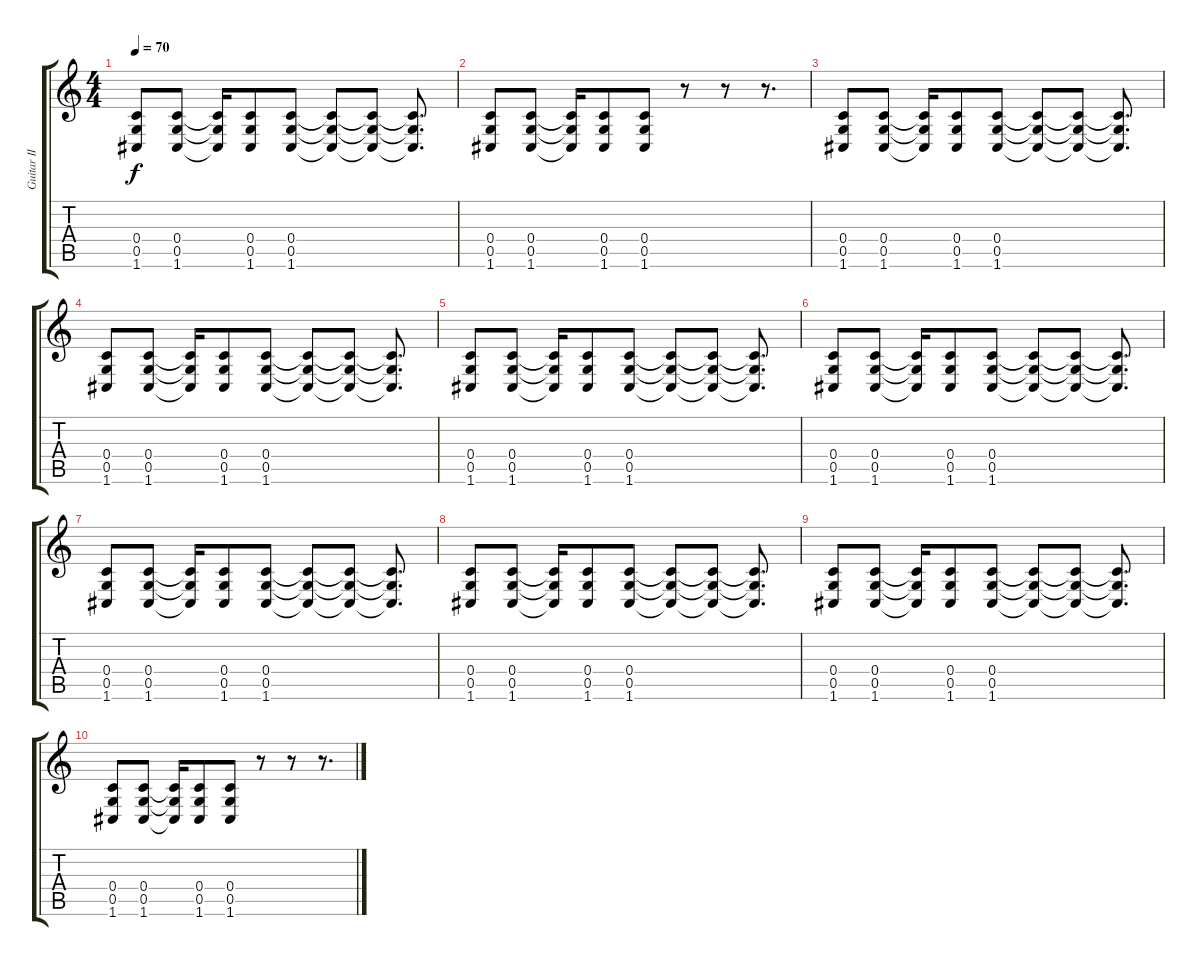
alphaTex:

\track ("Guitar II" "Guitar II") {instrument overdrivenguitar}
\staff {score tabs}
\tuning (D4 A3 F3 C3 G2 C2) {hide}
\ts (4 4)
\tempo 70
\clef g2
\ks c
(0.4 0.5 1.6).8{dy f} (0.4 0.5 1.6).8 (0.4{t} 0.5{t} 1.6{t}).16 (0.4 0.5 1.6).8 (0.4 0.5 1.6).8 (0.4{t} 0.5{t} 1.6{t}).8 (0.4{t} 0.5{t} 1.6{t}).8 (0.4{t} 0.5{t} 1.6{t}).8{d} |
(0.4 0.5 1.6).8 (0.4 0.5 1.6).8 (0.4{t} 0.5{t} 1.6{t}).16 (0.4 0.5 1.6).8 (0.4 0.5 1.6).8 r.8 r.8 r.8{d} |
(0.4 0.5 1.6).8 (0.4 0.5 1.6).8 (0.4{t} 0.5{t} 1.6{t}).16 (0.4 0.5 1.6).8 (0.4 0.5 1.6).8 (0.4{t} 0.5{t} 1.6{t}).8 (0.4{t} 0.5{t} 1.6{t}).8 (0.4{t} 0.5{t} 1.6{t}).8{d} |
(0.4 0.5 1.6).8 (0.4 0.5 1.6).8 (0.4{t} 0.5{t} 1.6{t}).16 (0.4 0.5 1.6).8 (0.4 0.5 1.6).8 (0.4{t} 0.5{t} 1.6{t}).8 (0.4{t} 0.5{t} 1.6{t}).8 (0.4{t} 0.5{t} 1.6{t}).8{d} |
(0.4 0.5 1.6).8 (0.4 0.5 1.6).8 (0.4{t} 0.5{t} 1.6{t}).16 (0.4 0.5 1.6).8 (0.4 0.5 1.6).8 (0.4{t} 0.5{t} 1.6{t}).8 (0.4{t} 0.5{t} 1.6{t}).8 (0.4{t} 0.5{t} 1.6{t}).8{d} |
(0.4 0.5 1.6).8 (0.4 0.5 1.6).8 (0.4{t} 0.5{t} 1.6{t}).16 (0.4 0.5 1.6).8 (0.4 0.5 1.6).8 (0.4{t} 0.5{t} 1.6{t}).8 (0.4{t} 0.5{t} 1.6{t}).8 (0.4{t} 0.5{t} 1.6{t}).8{d} |
(0.4 0.5 1.6).8 (0.4 0.5 1.6).8 (0.4{t} 0.5{t} 1.6{t}).16 (0.4 0.5 1.6).8 (0.4 0.5 1.6).8 (0.4{t} 0.5{t} 1.6{t}).8 (0.4{t} 0.5{t} 1.6{t}).8 (0.4{t} 0.5{t} 1.6{t}).8{d} |
(0.4 0.5 1.6).8 (0.4 0.5 1.6).8 (0.4{t} 0.5{t} 1.6{t}).16 (0.4 0.5 1.6).8 (0.4 0.5 1.6).8 (0.4{t} 0.5{t} 1.6{t}).8 (0.4{t} 0.5{t} 1.6{t}).8 (0.4{t} 0.5{t} 1.6{t}).8{d} |
(0.4 0.5 1.6).8 (0.4 0.5 1.6).8 (0.4{t} 0.5{t} 1.6{t}).16 (0.4 0.5 1.6).8 (0.4 0.5 1.6).8 (0.4{t} 0.5{t} 1.6{t}).8 (0.4{t} 0.5{t} 1.6{t}).8 (0.4{t} 0.5{t} 1.6{t}).8{d} |
(0.4 0.5 1.6).8 (0.4 0.5 1.6).8 (0.4{t} 0.5{t} 1.6{t}).16 (0.4 0.5 1.6).8 (0.4 0.5 1.6).8 r.8 r.8 r.8{d}
